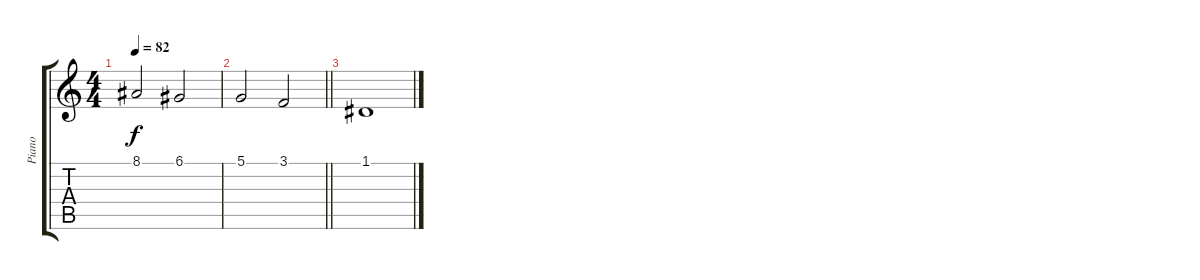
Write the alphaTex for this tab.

\track ("Piano" "Piano") {instrument acousticgrandpiano}
\staff {score tabs}
\tuning (D4 A3 F3 C3 G2 C2) {hide}
\ts (4 4)
\tempo 82
\clef g2
\ks c
8.1.2{dy f} 6.1.2 |
\barLineRight lightlight
5.1.2 3.1.2 |
1.1.1
